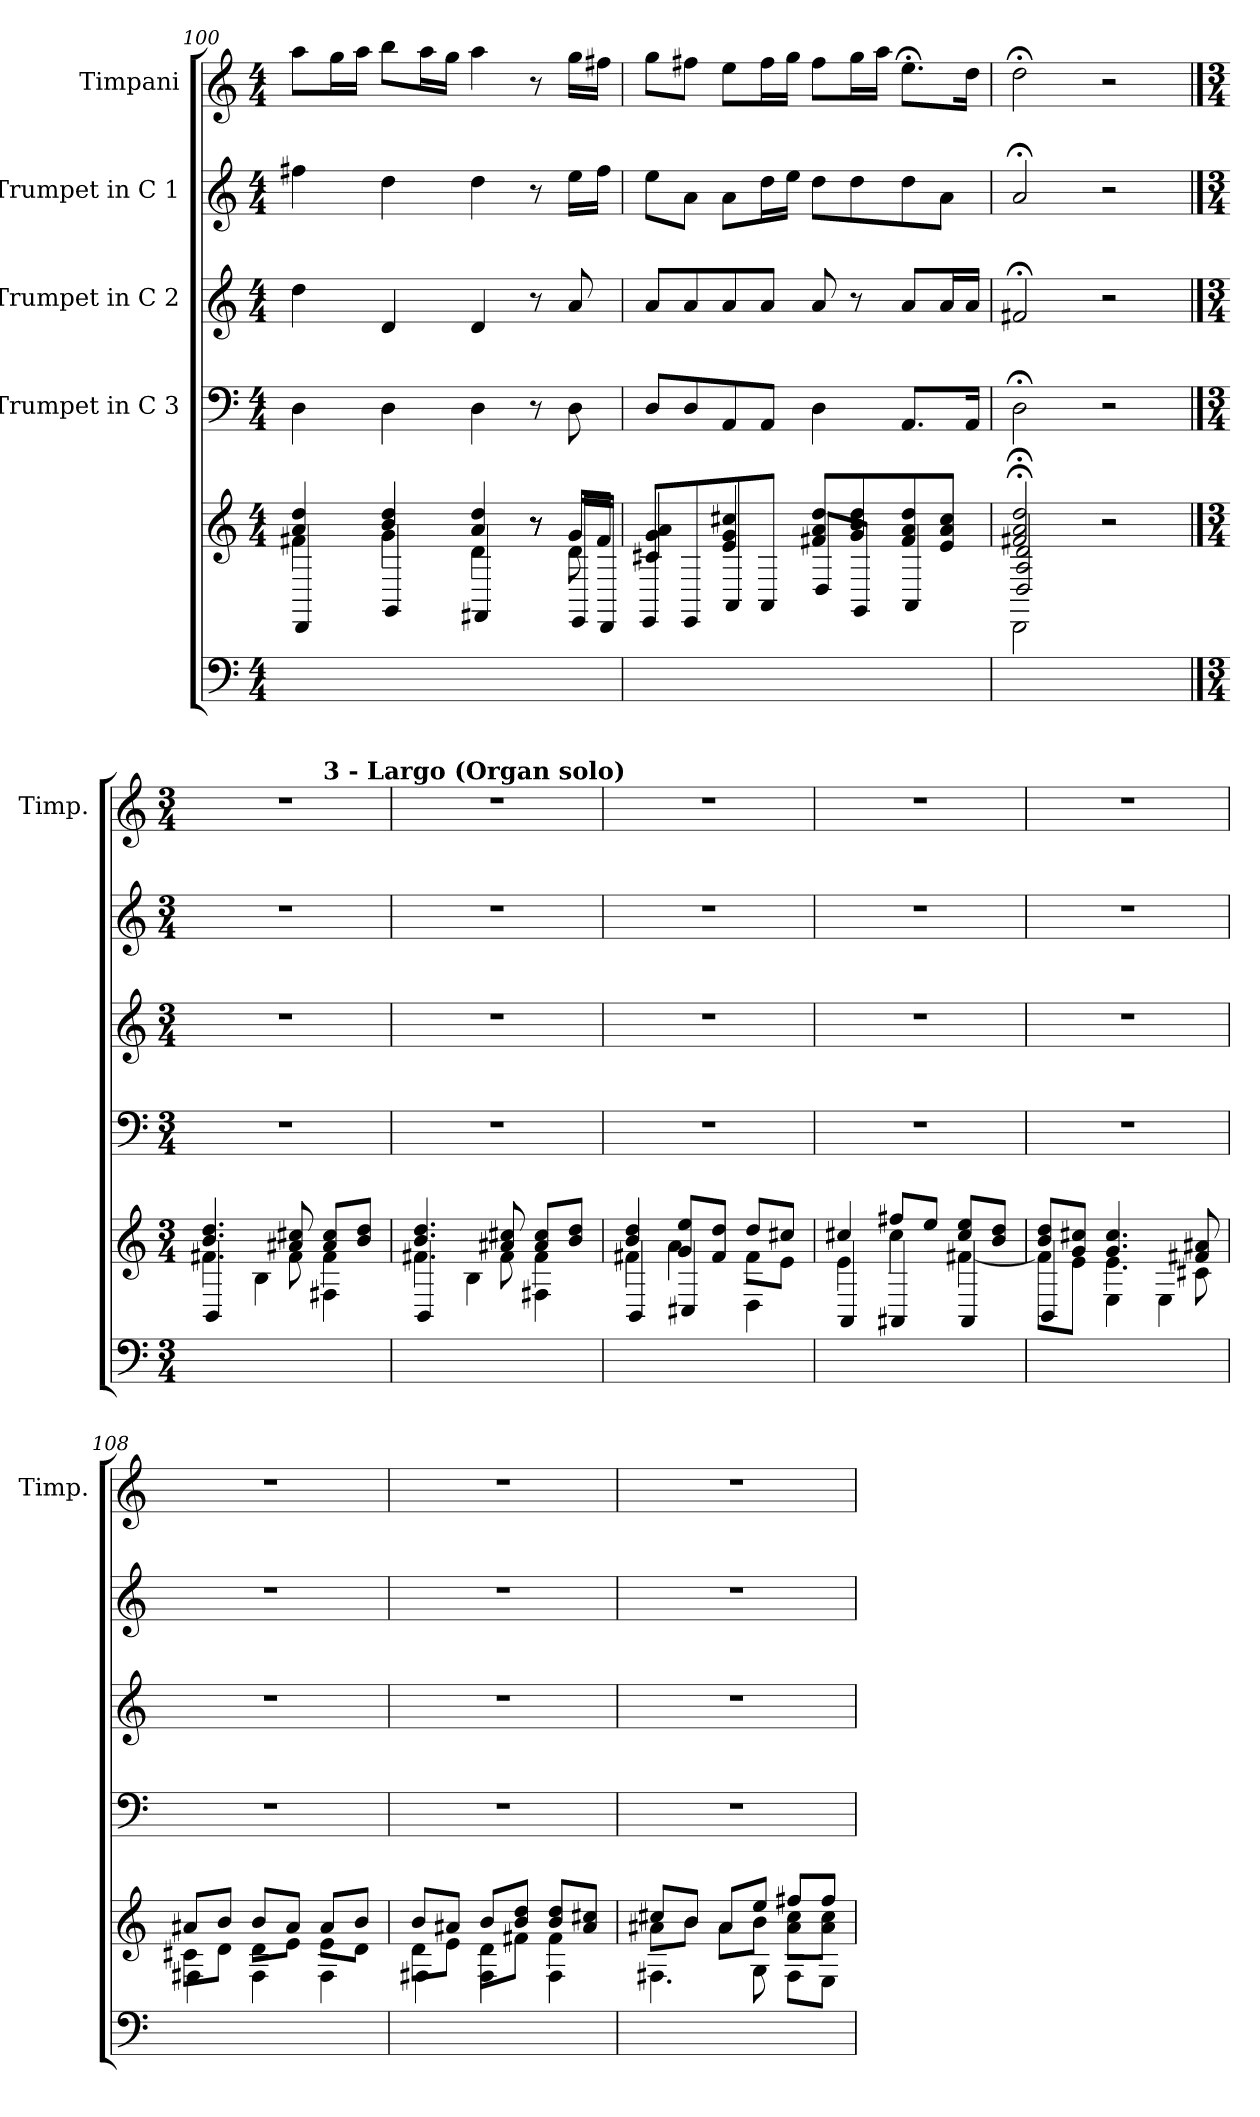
**kern	**kern	**kern	**kern	**kern	**kern
*part5	*part5	*part4	*part3	*part2	*part1
*staff6	*staff5	*staff4	*staff3	*staff2	*staff1
*	*	*I"Trumpet in C 3	*I"Trumpet in C 2	*I"Trumpet in C 1	*I"Timpani
*	*	*	*	*	*I'Timp.
*clefF4	*clefG2	*clefF4	*clefG2	*clefG2	*clefG2
*M4/4	*M4/4	*M4/4	*M4/4	*M4/4	*M4/4
=100	=100	=100	=100	=100	=100
*	*^	*	*	*	*
*	*	*^	*	*	*	*
1ryy	4a/ 4dd/	4f#\	4DD/	4D\	4dd\	4ff#\	8aa\L
.	.	.	.	.	.	.	16gg\L
.	.	.	.	.	.	.	16aa\JJ
.	4b/ 4dd/	4g\	4GG/	4D\	4d/	4dd\	8bb\L
.	.	.	.	.	.	.	16aa\L
.	.	.	.	.	.	.	16gg\JJ
.	4a/ 4dd/	4d\	4FF#/	4D\	4d/	4dd\	4aa\
.	8r	8r	8r	8r	8r	8r	8r
.	16g/LL	8d\	16EE/LL	8D\	8a/	16ee\LL	16gg\LL
.	16f#/JJ	.	16DD/JJ	.	.	16ff#\JJ	16ff#\JJ
*	*	*v	*v	*	*	*	*
!!LO:PB:g=z
=101	=101	=101	=101	=101	=101	=101
1ryy	4c#/ 4g/ 4a/	8EE/L	8D/L	8a/L	8ee\L	8gg\L
.	.	8EE/	8D/	8a/	8a\J	8ff#\J
.	4e/ 4g/ 4cc#/	8AA/	8AA/	8a/	8a\L	8ee\L
.	.	8AA/J	8AA/J	8a/J	16dd\L	16ff#\L
.	.	.	.	.	16ee\JJ	16gg\JJ
.	8f#/ 8a/ 8dd/L	8D/L	4D\	8a/	8dd\L	8ff#\L
.	8g/ 8b/ 8dd/	8GG/J	.	8r	8dd\	16gg\L
.	.	.	.	.	.	16aa\JJ
.	8f#/ 8a/ 8dd/	4AA/	8.AA/L	8a/L	8dd\	8.ee;<\L
.	8e/ 8a/ 8cc#/J	.	.	16a/L	8a\J	.
.	.	.	16AA/Jk	16a/JJ	.	16dd\Jk
=102	=102	=102	=102	=102	=102	=102
*	*	*^	*	*	*	*
1ryy	2f#;</ 2a;</ 2dd;</	2D/ 2A/ 2d/	2DD;<\	2D;<\	2f#;</	2a;</	2dd;<\
.	2r	2r	2r	2r	2r	2r	2r
==103	==103	==103	==103	==103	==103	==103	==103
*M3/4	*M3/4	*	*	*M3/4	*M3/4	*M3/4	*M3/4
!	!	!	!	!	!	!	!LO:TX:a:t=.
*	*	*	*	*	*	*	*^
2.ryy	4.b/ 4.dd/	4.f#\	4BB/	2.r	2.r	2.r	2.r	2ryy
.	.	.	4B\	.	.	.	.	.
.	8a#/ 8cc#/	8f#\	.	.	.	.	.	.
!	!	!	!	!	!	!	!	!LO:TX:a:B:t=3 - Largo (Organ solo)
.	8a#/ 8cc#/L	4f#\	4F#\	.	.	.	.	4ryy
.	8b/ 8dd/J	.	.	.	.	.	.	.
!	!	!	!	!	!	!	!LO:TX:a:B:t=3 - Largo (Organ solo)	!
*	*	*	*	*	*	*	*v	*v
=104	=104	=104	=104	=104	=104	=104	=104
2.ryy	4.b/ 4.dd/	4.f#\	4BB/	2.r	2.r	2.r	2.r
.	.	.	4B\	.	.	.	.
.	8a#/ 8cc#/	8f#\	.	.	.	.	.
.	8a#/ 8cc#/L	4f#\	4F#\	.	.	.	.
.	8b/ 8dd/J	.	.	.	.	.	.
=105	=105	=105	=105	=105	=105	=105	=105
2.ryy	4b/ 4dd/	4f#\	4BB/	2.r	2.r	2.r	2.r
.	8g/ 8ee/L	4a\	4C#/	.	.	.	.
.	8f#/ 8dd/J	.	.	.	.	.	.
.	8dd/L	8f#\L	4D\	.	.	.	.
.	8cc#/J	8e\J	.	.	.	.	.
=106	=106	=106	=106	=106	=106	=106	=106
2.ryy	4cc#/	4e\	4AA/	2.r	2.r	2.r	2.r
.	8ff#/L	4cc#\	4AA#/	.	.	.	.
.	8ee/J	.	.	.	.	.	.
.	8cc#/ 8ee/L	[4f#\	4AA#/	.	.	.	.
.	8b/ 8dd/J	.	.	.	.	.	.
=107	=107	=107	=107	=107	=107	=107	=107
2.ryy	8b/ 8dd/L	8f#\L]	4BB/	2.r	2.r	2.r	2.r
.	8g/ 8cc#/J	8e\J	.	.	.	.	.
.	4.g/ 4.cc#/	4.e\	4E\	.	.	.	.
.	.	.	4E\	.	.	.	.
.	8f#/ 8a#/	8c#\	.	.	.	.	.
=108	=108	=108	=108	=108	=108	=108	=108
2.ryy	8a#/L	8c#\L	4F#\	2.r	2.r	2.r	2.r
.	8b/J	8d\J	.	.	.	.	.
.	8b/L	8d\L	4F#\	.	.	.	.
.	8a#/J	8e\J	.	.	.	.	.
.	8a#/L	8e\L	4F#\	.	.	.	.
.	8b/J	8d\J	.	.	.	.	.
!!LO:LB:g=z
=109	=109	=109	=109	=109	=109	=109	=109
2.ryy	8b/L	8d\L	4F#\	2.r	2.r	2.r	2.r
.	8a#/J	8e\J	.	.	.	.	.
.	8b/L	8d\L	4F#\	.	.	.	.
.	8b/ 8dd/J	8f#\J	.	.	.	.	.
.	8b/ 8dd/L	4f#\	4F#\	.	.	.	.
.	8a#/ 8cc#/J	.	.	.	.	.	.
=110	=110	=110	=110	=110	=110	=110	=110
2.ryy	8cc#/L	8a#\L	4.F#\	2.r	2.r	2.r	2.r
.	8b/J	8b\J	.	.	.	.	.
.	8a#/L	8a#\L	.	.	.	.	.
.	8ee/J	8b\J	8G\	.	.	.	.
.	8ff#/L	8a#\ 8cc#\L	8F#\L	.	.	.	.
.	8ff#/J	8a#\ 8cc#\J	8E\J	.	.	.	.
*	*v	*v	*v	*	*	*	*
=	=	=	=	=	=
*-	*-	*-	*-	*-	*-
